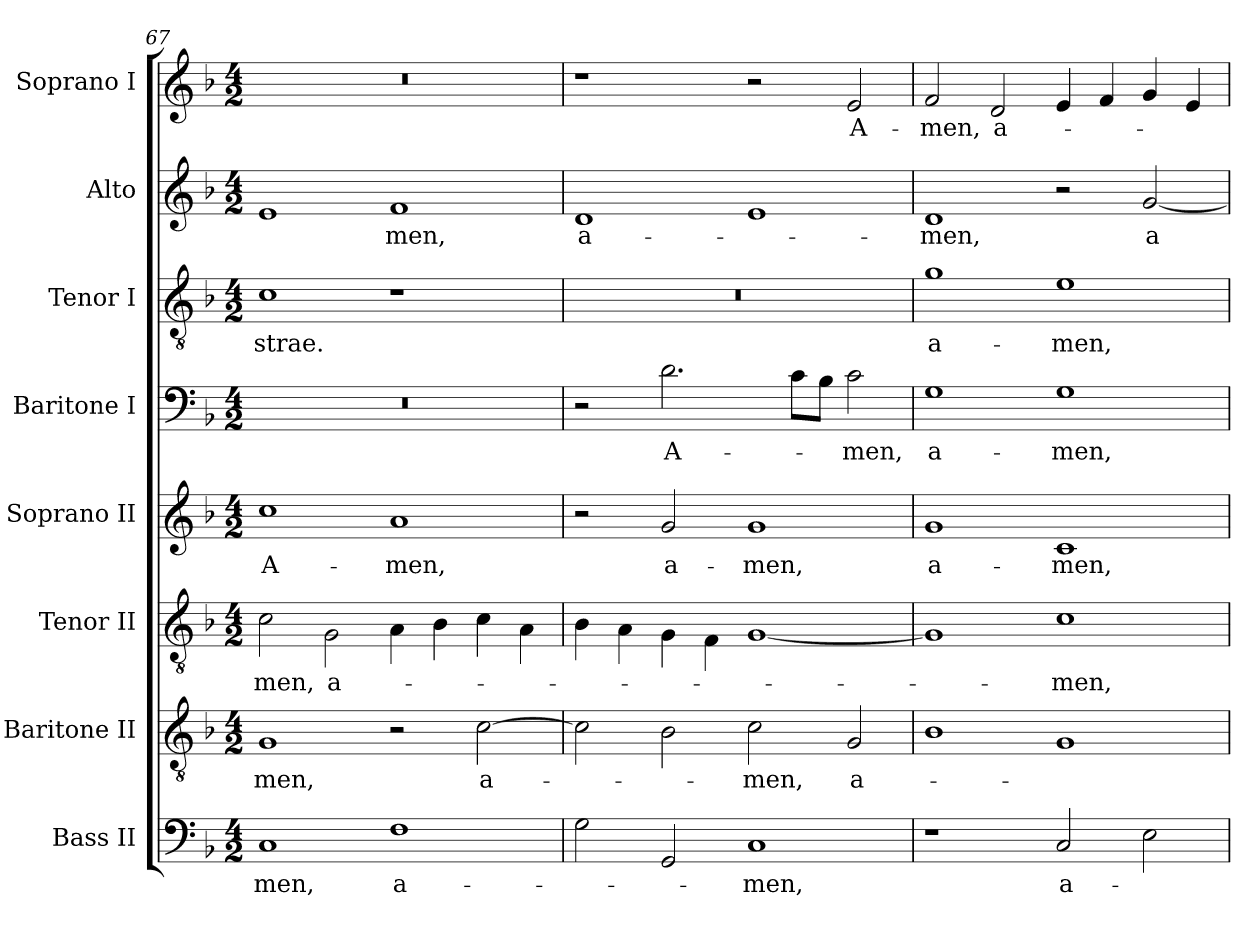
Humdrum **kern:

**kern	**text	**kern	**text	**kern	**text	**kern	**text	**kern	**text	**kern	**text	**kern	**text	**kern	**text
*part8	*part8	*part7	*part7	*part6	*part6	*part5	*part5	*part4	*part4	*part3	*part3	*part2	*part2	*part1	*part1
*staff8	*staff8	*staff7	*staff7	*staff6	*staff6	*staff5	*staff5	*staff4	*staff4	*staff3	*staff3	*staff2	*staff2	*staff1	*staff1
*I"Bass II	*	*I"Baritone II	*	*I"Tenor II	*	*I"Soprano II	*	*I"Baritone I	*	*I"Tenor I	*	*I"Alto	*	*I"Soprano I	*
*clefF4	*	*clefGv2	*	*clefGv2	*	*clefG2	*	*clefF4	*	*clefGv2	*	*clefG2	*	*clefG2	*
*	*	*ITrd14c24	*	*ITrd11c19	*	*	*	*ITrd9c15	*	*ITrd7c12	*	*	*	*ITrd7c12	*
*k[b-]	*	*k[b-]	*	*k[b-]	*	*k[b-]	*	*k[b-]	*	*k[b-]	*	*k[b-]	*	*k[b-]	*
*F:	*	*F:	*	*F:	*	*F:	*	*F:	*	*F:	*	*F:	*	*F:	*
*M4/2	*	*M4/2	*	*M4/2	*	*M4/2	*	*M4/2	*	*M4/2	*	*M4/2	*	*M4/2	*
=67	=67	=67	=67	=67	=67	=67	=67	=67	=67	=67	=67	=67	=67	=67	=67
!	!LO:LY:b:color=#000000	!	!	!	!	!	!	!	!	!	!	!	!	!	!
!	!	!	!LO:LY:b:color=#000000	!	!	!	!	!	!	!	!	!	!	!	!
!	!	!	!	!	!LO:LY:b:color=#000000	!	!	!	!	!	!	!	!	!	!
!	!	!	!	!	!	!	!LO:LY:b:color=#000000	!LO:N:vis=1	!	!	!	!	!	!	!
!	!	!	!	!	!	!	!	!	!	!	!LO:LY:b:color=#000000	!	!	!LO:N:vis=1	!
1Ci	-men,	1GGGi	-men,	2Ci\	-men,	1cci	A-	0r	.	1Ci	-strae.	1ei	.	0r	.
!	!	!	!	!	!LO:LY:b:color=#000000	!	!	!	!	!	!	!	!	!	!
.	.	.	.	2GGi\	a-	.	.	.	.	.	.	.	.	.	.
!	!LO:LY:b:color=#000000	!	!	!	!	!	!	!	!	!	!	!	!	!	!
!	!	!	!	!	!	!	!LO:LY:b:color=#000000	!	!	!	!	!	!	!	!
!	!	!	!	!	!	!	!	!	!	!	!	!	!LO:LY:b:color=#000000	!	!
1Fi	a-	2r	.	4AAi\	.	1ai	-men,	.	.	1r	.	1fi	-men,	.	.
.	.	.	.	4BB-i\	.	.	.	.	.	.	.	.	.	.	.
!	!	!	!LO:LY:b:color=#000000	!	!	!	!	!	!	!	!	!	!	!	!
.	.	[>2CCi\	a-	4Ci\	.	.	.	.	.	.	.	.	.	.	.
.	.	.	.	4AAi\	.	.	.	.	.	.	.	.	.	.	.
=68	=68	=68	=68	=68	=68	=68	=68	=68	=68	=68	=68	=68	=68	=68	=68
!	!	!	!	!	!	!	!	!	!	!LO:N:vis=1	!	!	!	!	!
!	!	!	!	!	!	!	!	!	!	!	!	!	!LO:LY:b:color=#000000	!	!
2Gi\	.	2CCi\]	.	4BB-i\	.	2r	.	2r	.	0r	.	1di	a-	1r	.
.	.	.	.	4AAi\	.	.	.	.	.	.	.	.	.	.	.
!	!	!	!	!	!	!	!LO:LY:b:color=#000000	!	!	!	!	!	!	!	!
!	!	!	!	!	!	!	!	!	!LO:LY:b:color=#000000	!	!	!	!	!	!
2GGi/	.	2BBB-i\	.	4GGi\	.	2gi/	a-	2.Di\	A-	.	.	.	.	.	.
.	.	.	.	4FFi\	.	.	.	.	.	.	.	.	.	.	.
!	!LO:LY:b:color=#000000	!	!	!	!	!	!	!	!	!	!	!	!	!	!
!	!	!	!LO:LY:b:color=#000000	!	!	!	!	!	!	!	!	!	!	!	!
!	!	!	!	!	!	!	!LO:LY:b:color=#000000	!	!	!	!	!	!	!	!
1Ci	-men,	2CCi\	-men,	[>1GGi	.	1gi	-men,	.	.	.	.	1ei	.	2r	.
.	.	.	.	.	.	.	.	8Ci\L	.	.	.	.	.	.	.
.	.	.	.	.	.	.	.	8BB-i\J	.	.	.	.	.	.	.
!	!	!	!LO:LY:b:color=#000000	!	!	!	!	!	!	!	!	!	!	!	!
!	!	!	!	!	!	!	!	!	!LO:LY:b:color=#000000	!	!	!	!	!	!
!	!	!	!	!	!	!	!	!	!	!	!	!	!	!	!LO:LY:b:color=#000000
.	.	2GGGi/	a-	.	.	.	.	2Ci\	-men,	.	.	.	.	2Ei/	A-
!!LO:LB:g=z
=69	=69	=69	=69	=69	=69	=69	=69	=69	=69	=69	=69	=69	=69	=69	=69
!	!	!	!	!	!	!	!LO:LY:b:color=#000000	!	!	!	!	!	!	!	!
!	!	!	!	!	!	!	!	!	!LO:LY:b:color=#000000	!	!	!	!	!	!
!	!	!	!	!	!	!	!	!	!	!	!LO:LY:b:color=#000000	!	!	!	!
!	!	!	!	!	!	!	!	!	!	!	!	!	!LO:LY:b:color=#000000	!	!
!	!	!	!	!	!	!	!	!	!	!	!	!	!	!	!LO:LY:b:color=#000000
1r	.	1BBB-i	.	1GGi]	.	1gi	a-	1GGi	a-	1Gi	a-	1di	-men,	2Fi/	-men,
!	!	!	!	!	!	!	!	!	!	!	!	!	!	!	!LO:LY:b:color=#000000
.	.	.	.	.	.	.	.	.	.	.	.	.	.	2Di/	a-
!	!LO:LY:b:color=#000000	!	!	!	!	!	!	!	!	!	!	!	!	!	!
!	!	!	!	!	!LO:LY:b:color=#000000	!	!	!	!	!	!	!	!	!	!
!	!	!	!	!	!	!	!LO:LY:b:color=#000000	!	!	!	!	!	!	!	!
!	!	!	!	!	!	!	!	!	!LO:LY:b:color=#000000	!	!	!	!	!	!
!	!	!	!	!	!	!	!	!	!	!	!LO:LY:b:color=#000000	!	!	!	!
2Ci/	a-	1GGGi	.	1Ci	-men,	1ci	-men,	1GGi	-men,	1Ei	-men,	2r	.	4Ei/	.
.	.	.	.	.	.	.	.	.	.	.	.	.	.	4Fi/	.
!	!	!	!	!	!	!	!	!	!	!	!	!	!LO:LY:b:color=#000000	!	!
2Ei\	.	.	.	.	.	.	.	.	.	.	.	[<2gi/	a-	4Gi/	.
.	.	.	.	.	.	.	.	.	.	.	.	.	.	4Ei/	.
=	=	=	=	=	=	=	=	=	=	=	=	=	=	=	=
*-	*-	*-	*-	*-	*-	*-	*-	*-	*-	*-	*-	*-	*-	*-	*-
